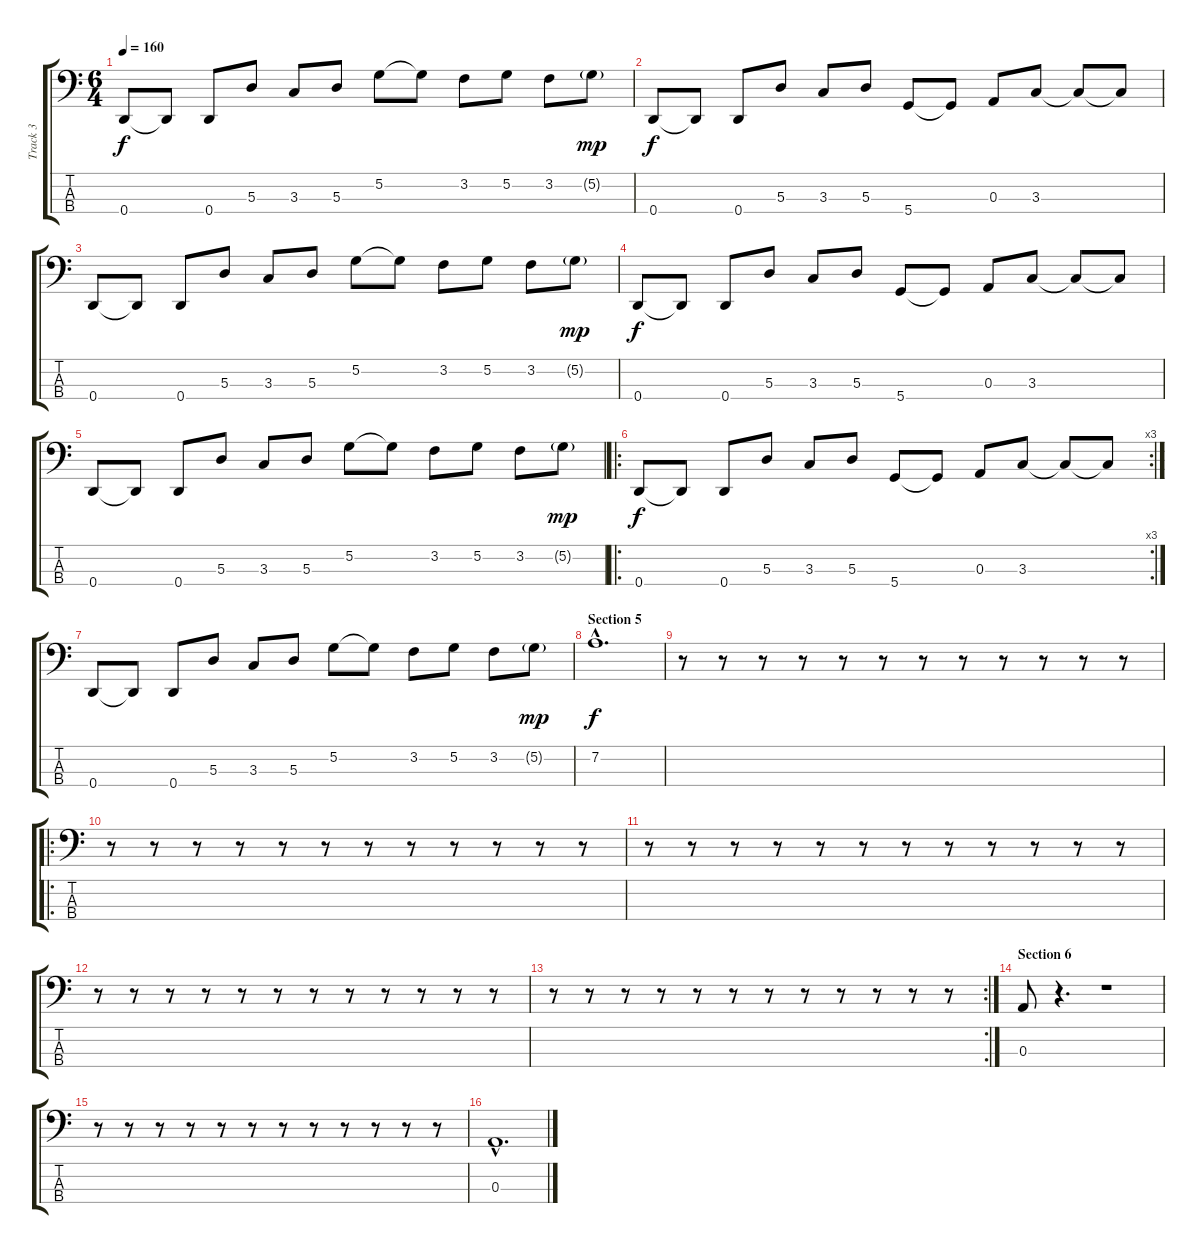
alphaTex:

\track ("Track 3" "Track 3") {instrument electricbassfinger}
\staff {score tabs}
\tuning (G2 D2 A1 D1) {hide}
\ts (6 4)
\tempo 160
\clef f4
\ks c
0.4.8{dy f} 0.4{t}.8 0.4.8 5.3.8 3.3.8 5.3.8 5.2.8 5.2{t}.8 3.2.8 5.2.8 3.2.8 5.2{g}.8{dy mp} |
0.4.8{dy f} 0.4{t}.8 0.4.8 5.3.8 3.3.8 5.3.8 5.4.8 5.4{t}.8 0.3.8 3.3.8 3.3{t}.8 3.3{t}.8 |
0.4.8 0.4{t}.8 0.4.8 5.3.8 3.3.8 5.3.8 5.2.8 5.2{t}.8 3.2.8 5.2.8 3.2.8 5.2{g}.8{dy mp} |
0.4.8{dy f} 0.4{t}.8 0.4.8 5.3.8 3.3.8 5.3.8 5.4.8 5.4{t}.8 0.3.8 3.3.8 3.3{t}.8 3.3{t}.8 |
0.4.8 0.4{t}.8 0.4.8 5.3.8 3.3.8 5.3.8 5.2.8 5.2{t}.8 3.2.8 5.2.8 3.2.8 5.2{g}.8{dy mp} |
\ro
\rc 3
0.4.8{dy f} 0.4{t}.8 0.4.8 5.3.8 3.3.8 5.3.8 5.4.8 5.4{t}.8 0.3.8 3.3.8 3.3{t}.8 3.3{t}.8 |
0.4.8 0.4{t}.8 0.4.8 5.3.8 3.3.8 5.3.8 5.2.8 5.2{t}.8 3.2.8 5.2.8 3.2.8 5.2{g}.8{dy mp} |
\section ("" "Section 5")
7.2{hac}.1{d dy f} |
r.8 r.8 r.8 r.8 r.8 r.8 r.8 r.8 r.8 r.8 r.8 r.8 |
\ro
r.8 r.8 r.8 r.8 r.8 r.8 r.8 r.8 r.8 r.8 r.8 r.8 |
r.8 r.8 r.8 r.8 r.8 r.8 r.8 r.8 r.8 r.8 r.8 r.8 |
r.8 r.8 r.8 r.8 r.8 r.8 r.8 r.8 r.8 r.8 r.8 r.8 |
\rc 2
r.8 r.8 r.8 r.8 r.8 r.8 r.8 r.8 r.8 r.8 r.8 r.8 |
\section ("" "Section 6")
0.3.8 r.4{d} r.1 |
r.8 r.8 r.8 r.8 r.8 r.8 r.8 r.8 r.8 r.8 r.8 r.8 |
0.3{hac}.1{d}
